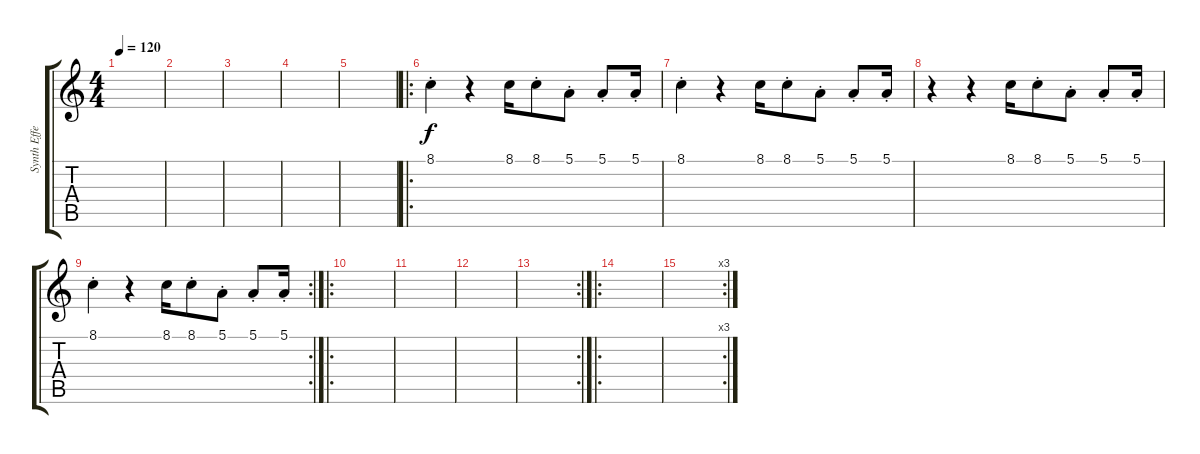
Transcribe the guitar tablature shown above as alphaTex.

\track ("Synth Effects (outro)" "Synth Effe") {instrument lead3calliope}
\staff {score tabs}
\tuning (E4 B3 G3 D3 A2 E2) {hide}
\ts (4 4)
\tempo 120
\clef g2
\ks c
|
|
|
|
|
\ro
8.1{st}.4 r.4 8.1.16 8.1{st}.8 5.1{st}.8 5.1{st}.8 5.1{st}.16 |
8.1{st}.4 r.4 8.1.16 8.1{st}.8 5.1{st}.8 5.1{st}.8 5.1{st}.16 |
r.4 r.4 8.1.16 8.1{st}.8 5.1{st}.8 5.1{st}.8 5.1{st}.16 |
\rc 2
8.1{st}.4 r.4 8.1.16 8.1{st}.8 5.1{st}.8 5.1{st}.8 5.1{st}.16 |
\ro
|
|
|
\rc 2
|
\ro
|
\rc 3
